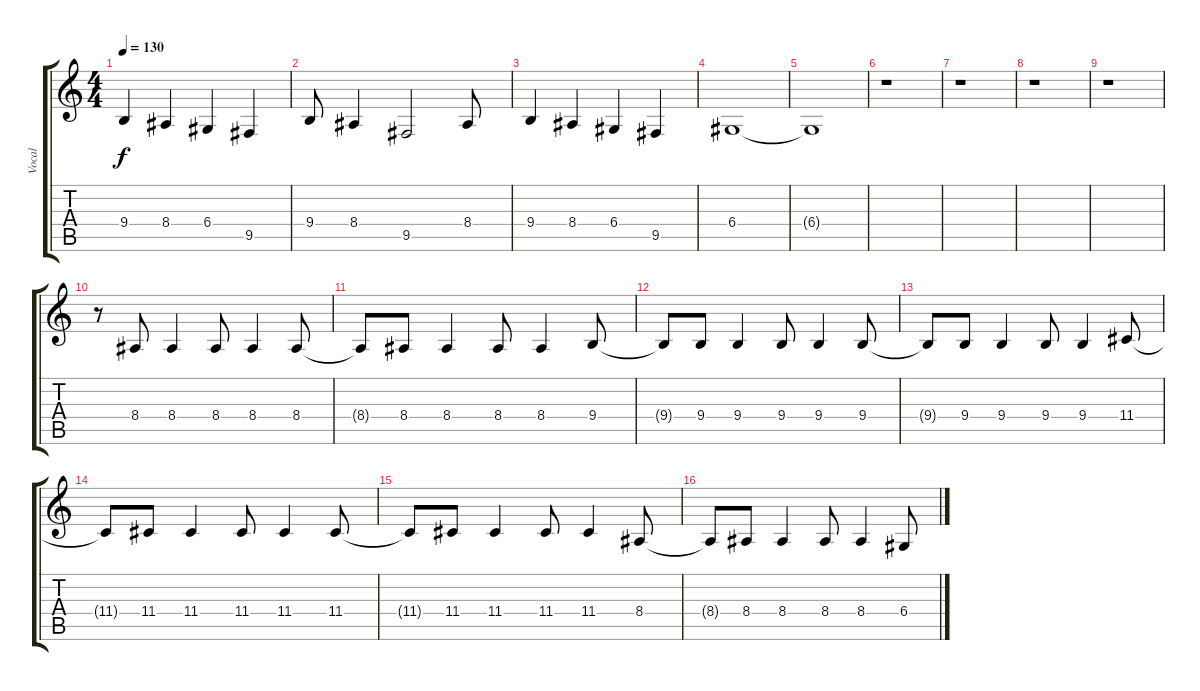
\track ("Vocal" "Vocal") {instrument lead5charang}
\staff {score tabs}
\tuning (E4 B3 G3 D3 A2 E2) {hide}
\ts (4 4)
\tempo 130
\clef g2
\ks c
9.4.4{dy f} 8.4.4 6.4.4 9.5.4 |
9.4.8 8.4.4 9.5.2 8.4.8 |
9.4.4 8.4.4 6.4.4 9.5.4 |
6.4.1 |
6.4{t}.1 |
r.1 |
r.1 |
r.1 |
r.1 |
r.8 8.4.8 8.4.4 8.4.8 8.4.4 8.4.8 |
8.4{t}.8 8.4.8 8.4.4 8.4.8 8.4.4 9.4.8 |
9.4{t}.8 9.4.8 9.4.4 9.4.8 9.4.4 9.4.8 |
9.4{t}.8 9.4.8 9.4.4 9.4.8 9.4.4 11.4.8 |
11.4{t}.8 11.4.8 11.4.4 11.4.8 11.4.4 11.4.8 |
11.4{t}.8 11.4.8 11.4.4 11.4.8 11.4.4 8.4.8 |
8.4{t}.8 8.4.8 8.4.4 8.4.8 8.4.4 6.4.8
